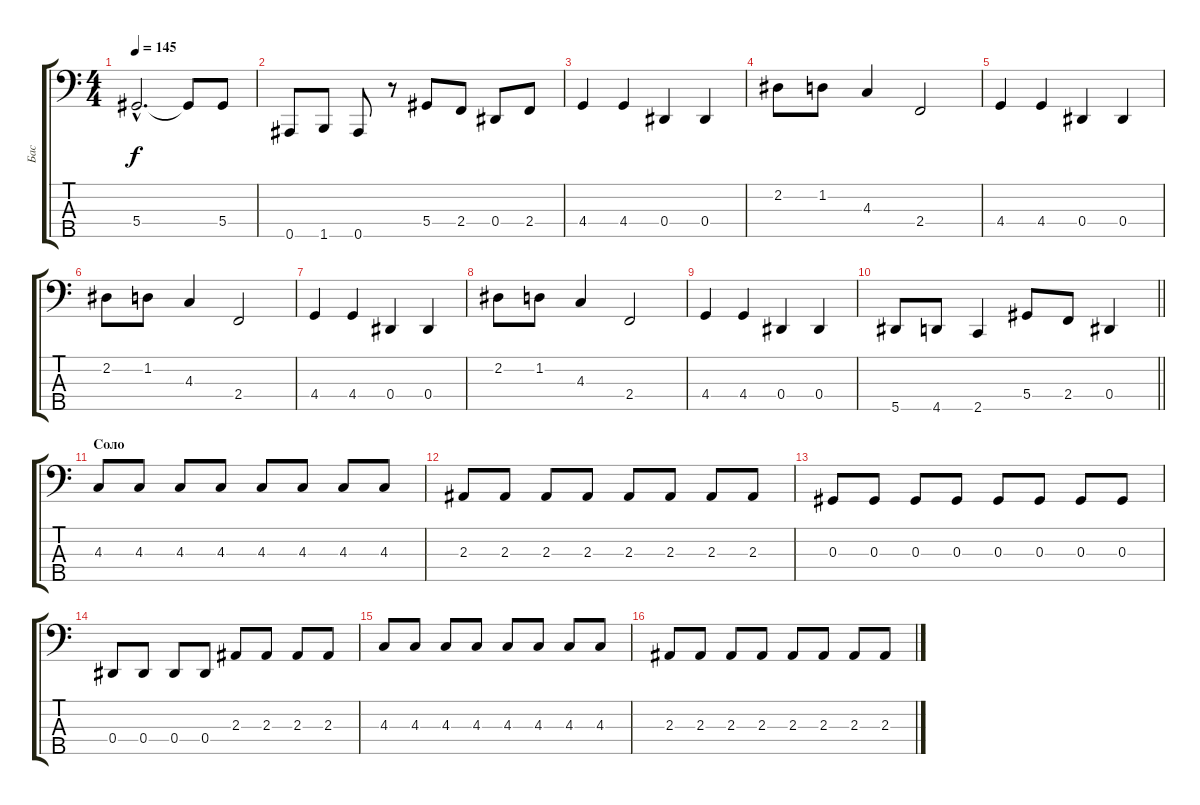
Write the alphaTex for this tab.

\track ("Бас" "Бас") {instrument electricbasspick}
\staff {score tabs}
\tuning (Gb2 Db2 Ab1 Eb1 Bb0) {hide}
\ts (4 4)
\tempo 145
\clef f4
\ks c
5.4{hac}.2{d dy f} 5.4{t}.8 5.4.8 |
0.5.8 1.5.8 0.5.8 r.8 5.4.8 2.4.8 0.4.8 2.4.8 |
4.4.4 4.4.4 0.4.4 0.4.4 |
2.2.8 1.2.8 4.3.4 2.4.2 |
4.4.4 4.4.4 0.4.4 0.4.4 |
2.2.8 1.2.8 4.3.4 2.4.2 |
4.4.4 4.4.4 0.4.4 0.4.4 |
2.2.8 1.2.8 4.3.4 2.4.2 |
4.4.4 4.4.4 0.4.4 0.4.4 |
\barLineRight lightlight
5.5.8 4.5.8 2.5.4 5.4.8 2.4.8 0.4.4 |
\section ("" "Соло")
4.3.8 4.3.8 4.3.8 4.3.8 4.3.8 4.3.8 4.3.8 4.3.8 |
2.3.8 2.3.8 2.3.8 2.3.8 2.3.8 2.3.8 2.3.8 2.3.8 |
0.3.8 0.3.8 0.3.8 0.3.8 0.3.8 0.3.8 0.3.8 0.3.8 |
0.4.8 0.4.8 0.4.8 0.4.8 2.3.8 2.3.8 2.3.8 2.3.8 |
4.3.8 4.3.8 4.3.8 4.3.8 4.3.8 4.3.8 4.3.8 4.3.8 |
2.3.8 2.3.8 2.3.8 2.3.8 2.3.8 2.3.8 2.3.8 2.3.8
